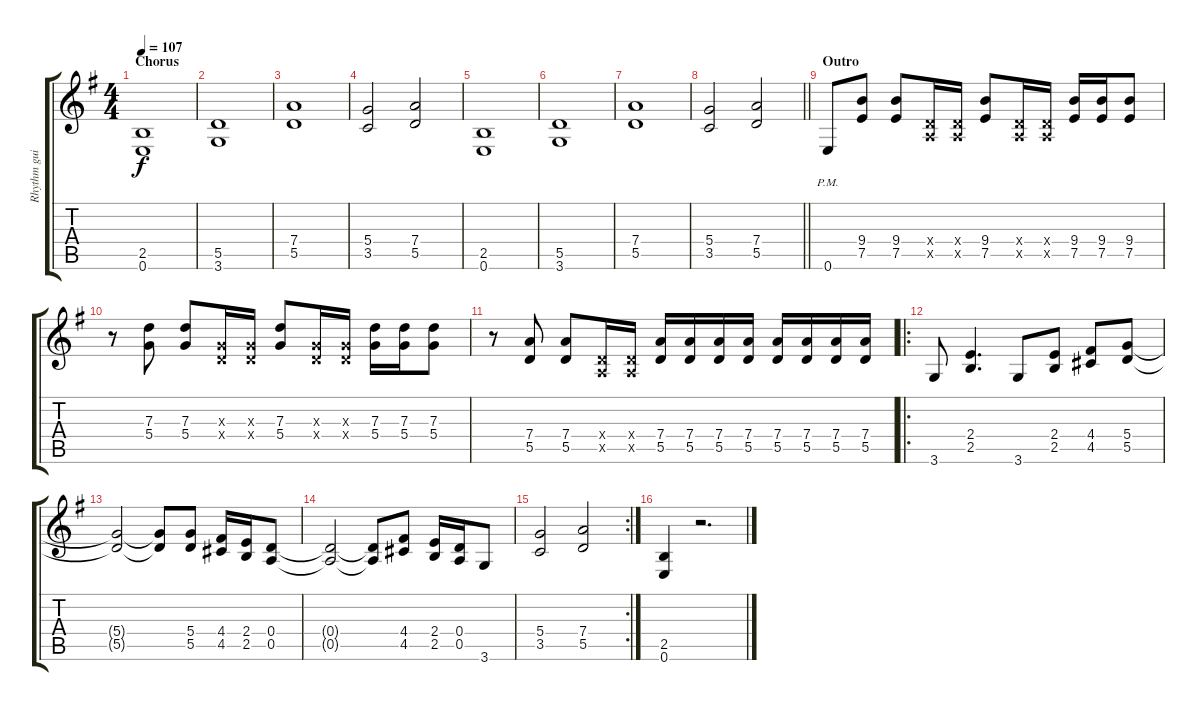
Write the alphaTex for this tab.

\track ("Rhythm guitar" "Rhythm gui") {instrument distortionguitar}
\staff {score tabs}
\tuning (E4 B3 G3 D3 A2 E2) {hide}
\ts (4 4)
\section ("" "Chorus")
\tempo 107
\clef g2
\ks eminor
(2.5 0.6).1{dy f} |
(5.5 3.6).1 |
(7.4 5.5).1 |
(5.4 3.5).2 (7.4 5.5).2 |
(2.5 0.6).1 |
(5.5 3.6).1 |
(7.4 5.5).1 |
\barLineRight lightlight
(5.4 3.5).2 (7.4 5.5).2 |
\section ("" "Outro")
0.6{pm}.8 (9.4 7.5).8 (9.4 7.5).8 (0.4{x} 0.5{x}).16 (0.4{x} 0.5{x}).16 (9.4 7.5).8 (0.4{x} 0.5{x}).16 (0.4{x} 0.5{x}).16 (9.4 7.5).16 (9.4 7.5).16 (9.4 7.5).8 |
r.8 (7.3 5.4).8 (7.3 5.4).8 (0.3{x} 0.4{x}).16 (0.3{x} 0.4{x}).16 (7.3 5.4).8 (0.3{x} 0.4{x}).16 (0.3{x} 0.4{x}).16 (7.3 5.4).16 (7.3 5.4).16 (7.3 5.4).8 |
r.8 (7.4 5.5).8 (7.4 5.5).8 (0.4{x} 0.5{x}).16 (0.4{x} 0.5{x}).16 (7.4 5.5).16 (7.4 5.5).16 (7.4 5.5).16 (7.4 5.5).16 (7.4 5.5).16 (7.4 5.5).16 (7.4 5.5).16 (7.4 5.5).16 |
\ro
3.6.8 (2.4 2.5).4{d} 3.6.8 (2.4 2.5).8 (4.4 4.5).8 (5.4 5.5).8 |
(5.4{t} 5.5{t}).2 (5.4{t} 5.5{t}).8 (5.4 5.5).8 (4.4 4.5).16 (2.4 2.5).16 (0.4 0.5).8 |
(0.4{t} 0.5{t}).2 (0.4{t} 0.5{t}).8 (4.4 4.5).8 (2.4 2.5).16 (0.4 0.5).16 3.6.8 |
\rc 2
(5.4 3.5).2 (7.4 5.5).2 |
(2.5 0.6).4 r.2{d}
